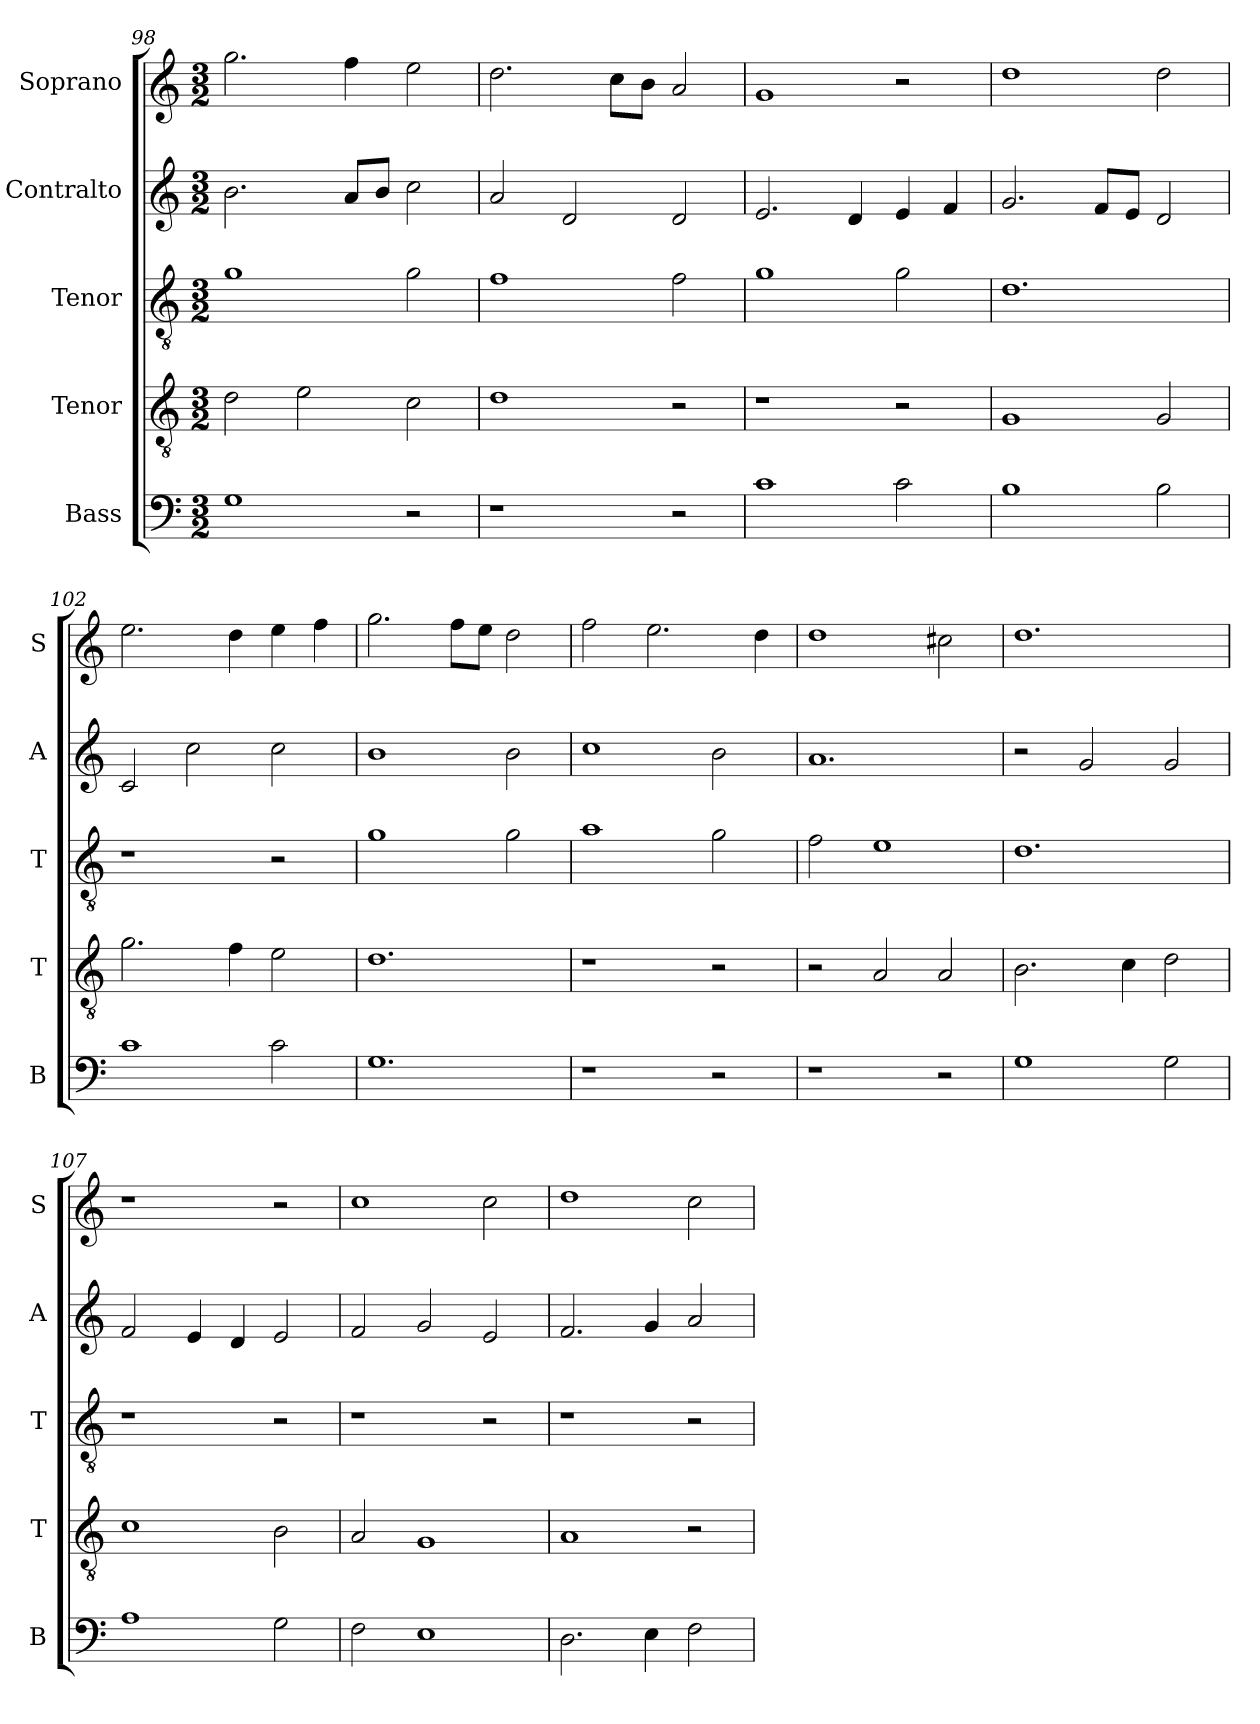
**kern	**kern	**kern	**kern	**kern
*part5	*part4	*part3	*part2	*part1
*staff5	*staff4	*staff3	*staff2	*staff1
*I"Bass	*I"Tenor	*I"Tenor	*I"Contralto	*I"Soprano
*I'B	*I'T	*I'T	*I'A	*I'S
*clefF4	*clefGv2	*clefGv2	*clefG2	*clefG2
*k[]	*k[]	*k[]	*k[]	*k[]
*G:mix	*G:mix	*G:mix	*G:mix	*G:mix
*M3/2	*M3/2	*M3/2	*M3/2	*M3/2
=98	=98	=98	=98	=98
1G	2d	1g	2.b	2.gg
.	2e	.	.	.
.	.	.	8a/L	4ff
.	.	.	8b/J	.
2r	2c	2g	2cc	2ee
=99	=99	=99	=99	=99
1r	1d	1f	2a	2.dd
.	.	.	2d	.
.	.	.	.	8cc\L
.	.	.	.	8b\J
2r	2r	2f	2d	2a
=100	=100	=100	=100	=100
1c	1r	1g	2.e	1g
.	.	.	4d	.
2c	2r	2g	4e	2r
.	.	.	4f	.
=101	=101	=101	=101	=101
1B	1G	1.d	2.g	1dd
.	.	.	8f/L	.
.	.	.	8e/J	.
2B	2G	.	2d	2dd
=102	=102	=102	=102	=102
1c	2.g	1r	2c	2.ee
.	.	.	2cc	.
.	4f	.	.	4dd
2c	2e	2r	2cc	4ee
.	.	.	.	4ff
=103	=103	=103	=103	=103
1.G	1.d	1g	1b	2.gg
.	.	.	.	8ff\L
.	.	.	.	8ee\J
.	.	2g	2b	2dd
=104	=104	=104	=104	=104
1r	1r	1a	1cc	2ff
.	.	.	.	2.ee
2r	2r	2g	2b	.
.	.	.	.	4dd
=105	=105	=105	=105	=105
1r	2r	2f	1.a	1dd
.	2A	1e	.	.
2r	2A	.	.	2cc#X
=106	=106	=106	=106	=106
1G	2.B	1.d	2r	1.dd
.	.	.	2g	.
.	4c	.	.	.
2G	2d	.	2g	.
=107	=107	=107	=107	=107
1A	1c	1r	2f	1r
.	.	.	4e	.
.	.	.	4d	.
2G	2B	2r	2e	2r
=108	=108	=108	=108	=108
2F	2A	1r	2f	1cc
1E	1G	.	2g	.
.	.	2r	2e	2cc
=109	=109	=109	=109	=109
2.D	1A	1r	2.f	1dd
4E	.	.	4g	.
2F	2r	2r	2a	2cc
=	=	=	=	=
*-	*-	*-	*-	*-
